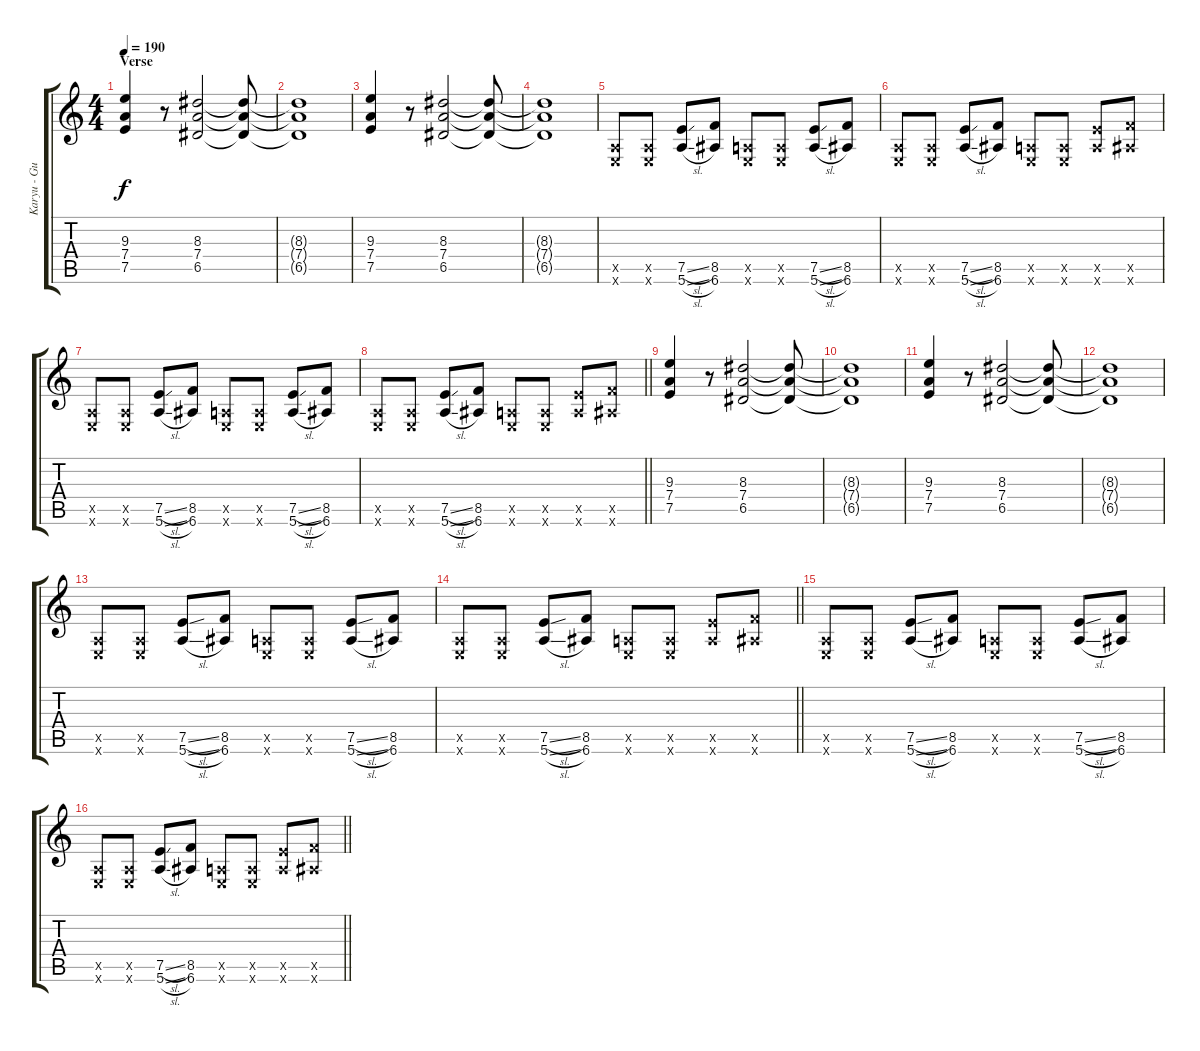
\track ("Karyu - Guitar 2" "Karyu - Gu") {instrument distortionguitar}
\staff {score tabs}
\tuning (E4 B3 G3 D3 A2 E2) {hide}
\ts (4 4)
\section ("" "Verse")
\tempo 190
\clef g2
\ks c
(9.3 7.4 7.5).4{dy f} r.8 (8.3 7.4 6.5).2 (8.3{t} 7.4{t} 6.5{t}).8 |
(8.3{t} 7.4{t} 6.5{t}).1 |
(9.3 7.4 7.5).4 r.8 (8.3 7.4 6.5).2 (8.3{t} 7.4{t} 6.5{t}).8 |
(8.3{t} 7.4{t} 6.5{t}).1 |
(0.5{x} 0.6{x}).8 (0.5{x} 0.6{x}).8 (7.5{sl} 5.6{sl}).8 (8.5 6.6).8 (0.5{x} 0.6{x}).8 (0.5{x} 0.6{x}).8 (7.5{sl} 5.6{sl}).8 (8.5 6.6).8 |
(0.5{x} 0.6{x}).8 (0.5{x} 0.6{x}).8 (7.5{sl} 5.6{sl}).8 (8.5 6.6).8 (0.5{x} 0.6{x}).8 (0.5{x} 0.6{x}).8 (7.5{x} 5.6{x}).8 (8.5{x} 6.6{x}).8 |
(0.5{x} 0.6{x}).8 (0.5{x} 0.6{x}).8 (7.5{sl} 5.6{sl}).8 (8.5 6.6).8 (0.5{x} 0.6{x}).8 (0.5{x} 0.6{x}).8 (7.5{sl} 5.6{sl}).8 (8.5 6.6).8 |
\barLineRight lightlight
(0.5{x} 0.6{x}).8 (0.5{x} 0.6{x}).8 (7.5{sl} 5.6{sl}).8 (8.5 6.6).8 (0.5{x} 0.6{x}).8 (0.5{x} 0.6{x}).8 (7.5{x} 5.6{x}).8 (8.5{x} 6.6{x}).8 |
\section ("" "")
(9.3 7.4 7.5).4 r.8 (8.3 7.4 6.5).2 (8.3{t} 7.4{t} 6.5{t}).8 |
(8.3{t} 7.4{t} 6.5{t}).1 |
(9.3 7.4 7.5).4 r.8 (8.3 7.4 6.5).2 (8.3{t} 7.4{t} 6.5{t}).8 |
(8.3{t} 7.4{t} 6.5{t}).1 |
(0.5{x} 0.6{x}).8 (0.5{x} 0.6{x}).8 (7.5{sl} 5.6{sl}).8 (8.5 6.6).8 (0.5{x} 0.6{x}).8 (0.5{x} 0.6{x}).8 (7.5{sl} 5.6{sl}).8 (8.5 6.6).8 |
\barLineRight lightlight
(0.5{x} 0.6{x}).8 (0.5{x} 0.6{x}).8 (7.5{sl} 5.6{sl}).8 (8.5 6.6).8 (0.5{x} 0.6{x}).8 (0.5{x} 0.6{x}).8 (7.5{x} 5.6{x}).8 (8.5{x} 6.6{x}).8 |
(0.5{x} 0.6{x}).8 (0.5{x} 0.6{x}).8 (7.5{sl} 5.6{sl}).8 (8.5 6.6).8 (0.5{x} 0.6{x}).8 (0.5{x} 0.6{x}).8 (7.5{sl} 5.6{sl}).8 (8.5 6.6).8 |
\barLineRight lightlight
(0.5{x} 0.6{x}).8 (0.5{x} 0.6{x}).8 (7.5{sl} 5.6{sl}).8 (8.5 6.6).8 (0.5{x} 0.6{x}).8 (0.5{x} 0.6{x}).8 (7.5{x} 5.6{x}).8 (8.5{x} 6.6{x}).8
